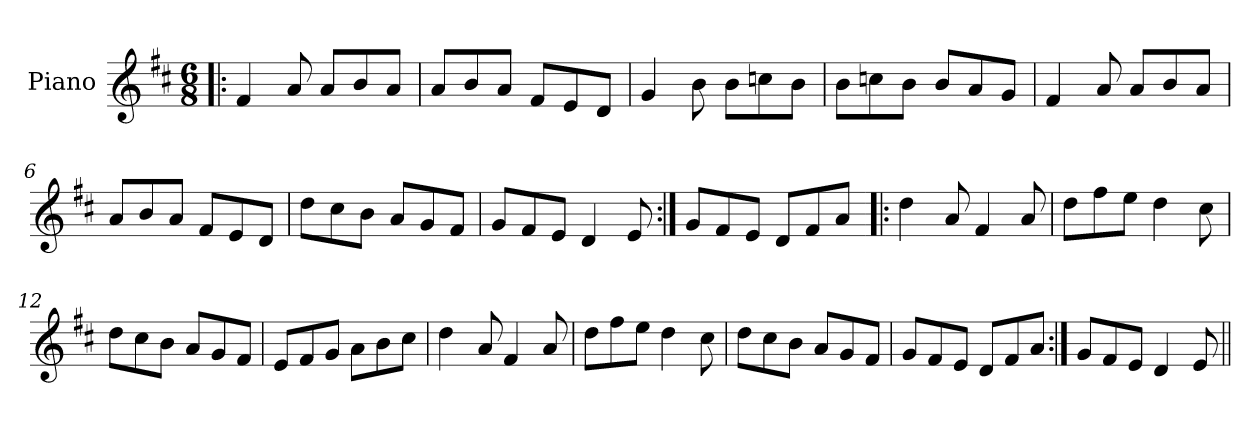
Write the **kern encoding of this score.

**kern
*part1
*staff1
*I"Piano
*I'Pno
*clefG2
*k[f#c#]
*D:
*M6/8
=1!|:
4f#/
8a/
8a/L
8b/
8a/J
=2
8a/L
8b/
8a/J
8f#/L
8e/
8d/J
=3
4g/
8b\
8b\L
8ccn\
8b\J
=4
8b\L
8ccn\
8b\J
8b/L
8a/
8g/J
=5
4f#/
8a/
8a/L
8b/
8a/J
=6
8a/L
8b/
8a/J
8f#/L
8e/
8d/J
=7
8dd\L
8cc#\
8b\J
8a/L
8g/
8f#/J
=8
8g/L
8f#/
8e/J
4d/
8e/
=9:|!
8g/L
8f#/
8e/J
8d/L
8f#/
8a/J
=10!|:
4dd\
8a/
4f#/
8a/
=11
8dd\L
8ff#\
8ee\J
4dd\
8cc#\
=12
8dd\L
8cc#\
8b\J
8a/L
8g/
8f#/J
=13
8e/L
8f#/
8g/J
8a\L
8b\
8cc#\J
=14
4dd\
8a/
4f#/
8a/
=15
8dd\L
8ff#\
8ee\J
4dd\
8cc#\
=16
8dd\L
8cc#\
8b\J
8a/L
8g/
8f#/J
=17
8g/L
8f#/
8e/J
8d/L
8f#/
8a/J
=18:|!
8g/L
8f#/
8e/J
4d/
8e/
=||
*-
